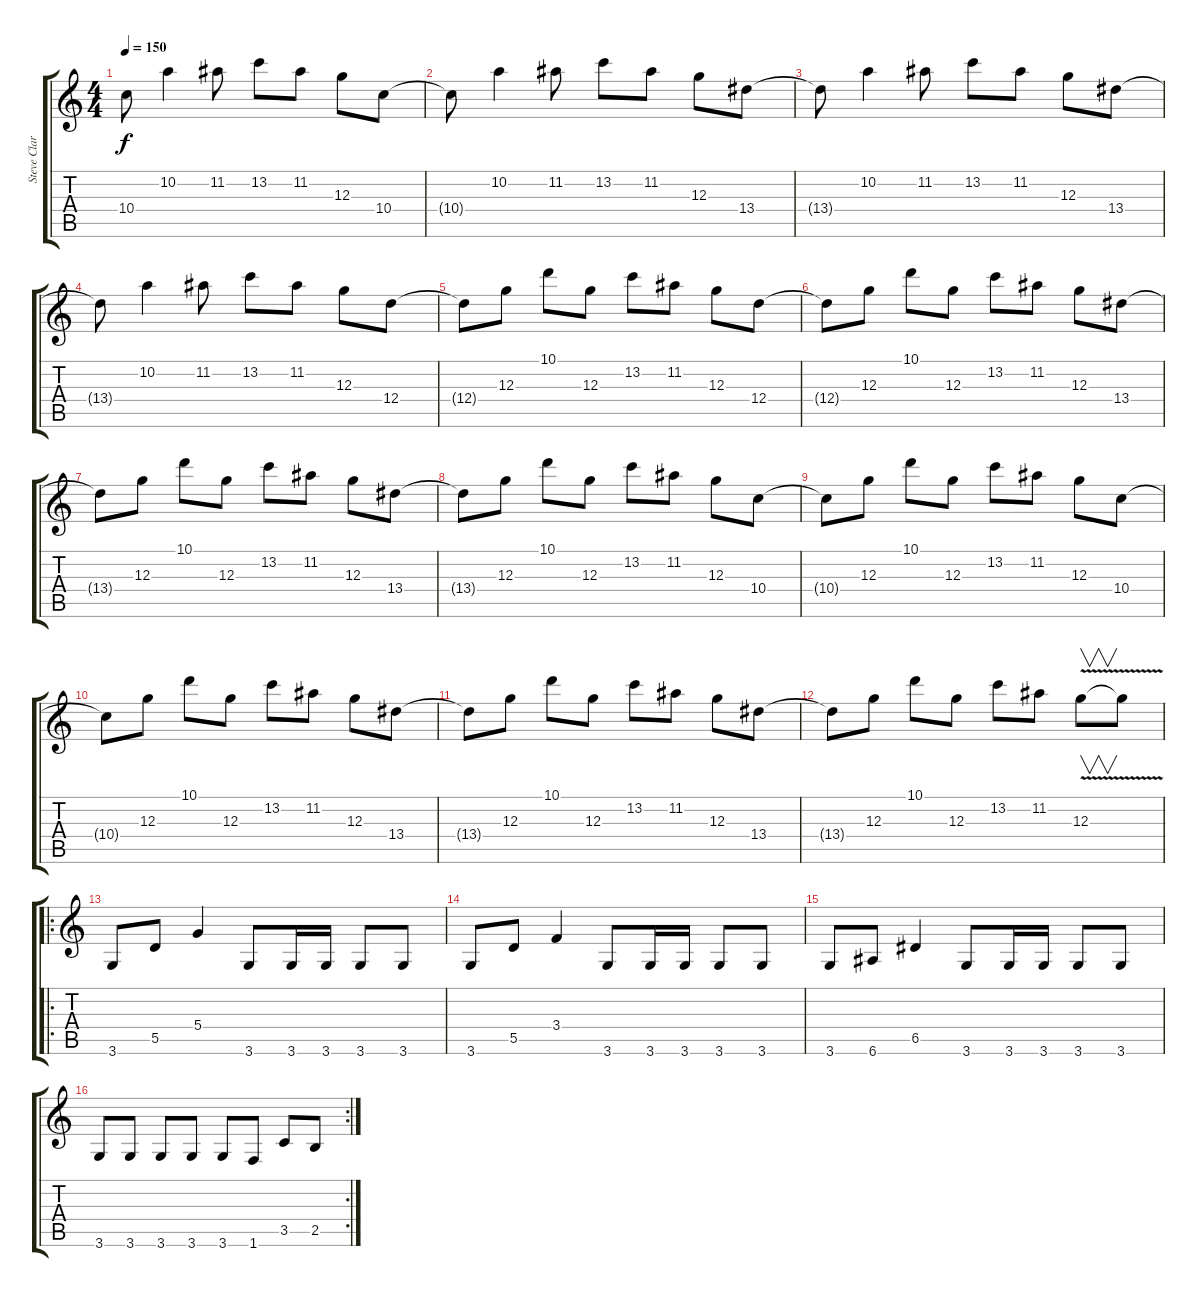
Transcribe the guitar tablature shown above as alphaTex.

\track ("Steve Clark" "Steve Clar") {instrument distortionguitar}
\staff {score tabs}
\tuning (E4 B3 G3 D3 A2 E2) {hide}
\ts (4 4)
\tempo 150
\clef g2
\ks c
10.4{t}.8{dy f} 10.2.4 11.2.8 13.2.8 11.2.8 12.3.8 10.4.8 |
10.4{t}.8 10.2.4 11.2.8 13.2.8 11.2.8 12.3.8 13.4.8 |
13.4{t}.8 10.2.4 11.2.8 13.2.8 11.2.8 12.3.8 13.4.8 |
13.4{t}.8 10.2.4 11.2.8 13.2.8 11.2.8 12.3.8 12.4.8 |
12.4{t}.8 12.3.8 10.1.8 12.3.8 13.2.8 11.2.8 12.3.8 12.4.8 |
12.4{t}.8 12.3.8 10.1.8 12.3.8 13.2.8 11.2.8 12.3.8 13.4.8 |
13.4{t}.8 12.3.8 10.1.8 12.3.8 13.2.8 11.2.8 12.3.8 13.4.8 |
13.4{t}.8 12.3.8 10.1.8 12.3.8 13.2.8 11.2.8 12.3.8 10.4.8 |
10.4{t}.8 12.3.8 10.1.8 12.3.8 13.2.8 11.2.8 12.3.8 10.4.8 |
10.4{t}.8 12.3.8 10.1.8 12.3.8 13.2.8 11.2.8 12.3.8 13.4.8 |
13.4{t}.8 12.3.8 10.1.8 12.3.8 13.2.8 11.2.8 12.3.8 13.4.8 |
13.4{t}.8 12.3.8 10.1.8 12.3.8 13.2.8 11.2.8 12.3{v}.8{v} 12.3{t}.8 |
\ro
3.6.8 5.5.8 5.4.4 3.6.8 3.6.16 3.6.16 3.6.8 3.6.8 |
3.6.8 5.5.8 3.4.4 3.6.8 3.6.16 3.6.16 3.6.8 3.6.8 |
3.6.8 6.6.8 6.5.4 3.6.8 3.6.16 3.6.16 3.6.8 3.6.8 |
\rc 2
3.6.8 3.6.8 3.6.8 3.6.8 3.6.8 1.6.8 3.5.8 2.5.8
